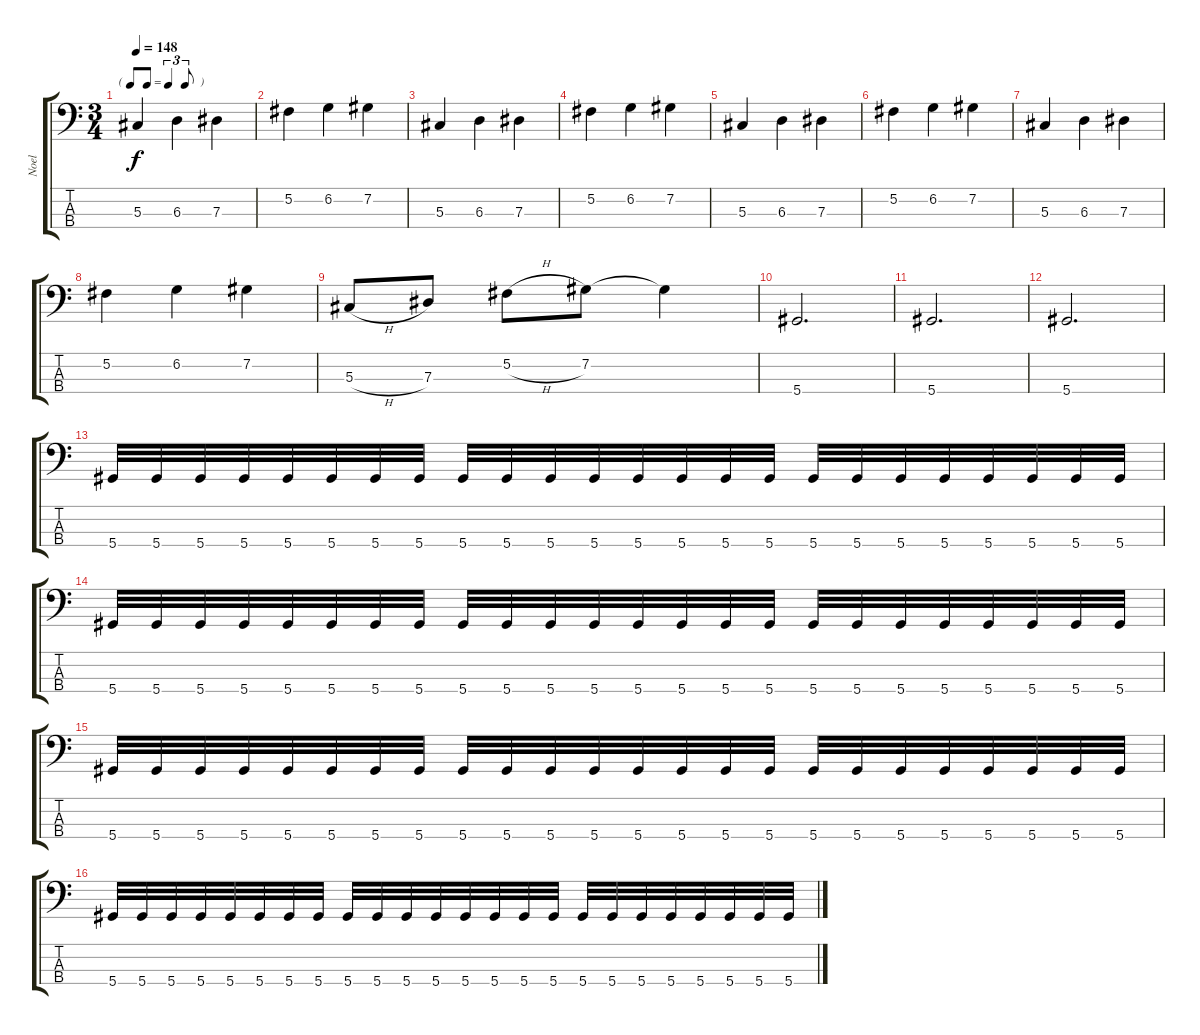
\track ("Noel" "Noel") {instrument electricbassfinger}
\staff {score tabs}
\tuning (Gb2 Db2 Ab1 Eb1) {hide}
\ts (3 4)
\tf triplet8th
\tempo 148
\clef f4
\ks c
5.3.4{dy f} 6.3.4 7.3.4 |
5.2.4 6.2.4 7.2.4 |
5.3.4 6.3.4 7.3.4 |
5.2.4 6.2.4 7.2.4 |
5.3.4 6.3.4 7.3.4 |
5.2.4 6.2.4 7.2.4 |
5.3.4 6.3.4 7.3.4 |
5.2.4 6.2.4 7.2.4 |
5.3{h}.8 7.3.8 5.2{h}.8 7.2.8 7.2{t}.4 |
5.4.2{d} |
5.4.2{d} |
5.4.2{d} |
5.4.32 5.4.32 5.4.32 5.4.32 5.4.32 5.4.32 5.4.32 5.4.32 5.4.32 5.4.32 5.4.32 5.4.32 5.4.32 5.4.32 5.4.32 5.4.32 5.4.32 5.4.32 5.4.32 5.4.32 5.4.32 5.4.32 5.4.32 5.4.32 |
5.4.32 5.4.32 5.4.32 5.4.32 5.4.32 5.4.32 5.4.32 5.4.32 5.4.32 5.4.32 5.4.32 5.4.32 5.4.32 5.4.32 5.4.32 5.4.32 5.4.32 5.4.32 5.4.32 5.4.32 5.4.32 5.4.32 5.4.32 5.4.32 |
5.4.32 5.4.32 5.4.32 5.4.32 5.4.32 5.4.32 5.4.32 5.4.32 5.4.32 5.4.32 5.4.32 5.4.32 5.4.32 5.4.32 5.4.32 5.4.32 5.4.32 5.4.32 5.4.32 5.4.32 5.4.32 5.4.32 5.4.32 5.4.32 |
5.4.32 5.4.32 5.4.32 5.4.32 5.4.32 5.4.32 5.4.32 5.4.32 5.4.32 5.4.32 5.4.32 5.4.32 5.4.32 5.4.32 5.4.32 5.4.32 5.4.32 5.4.32 5.4.32 5.4.32 5.4.32 5.4.32 5.4.32 5.4.32
